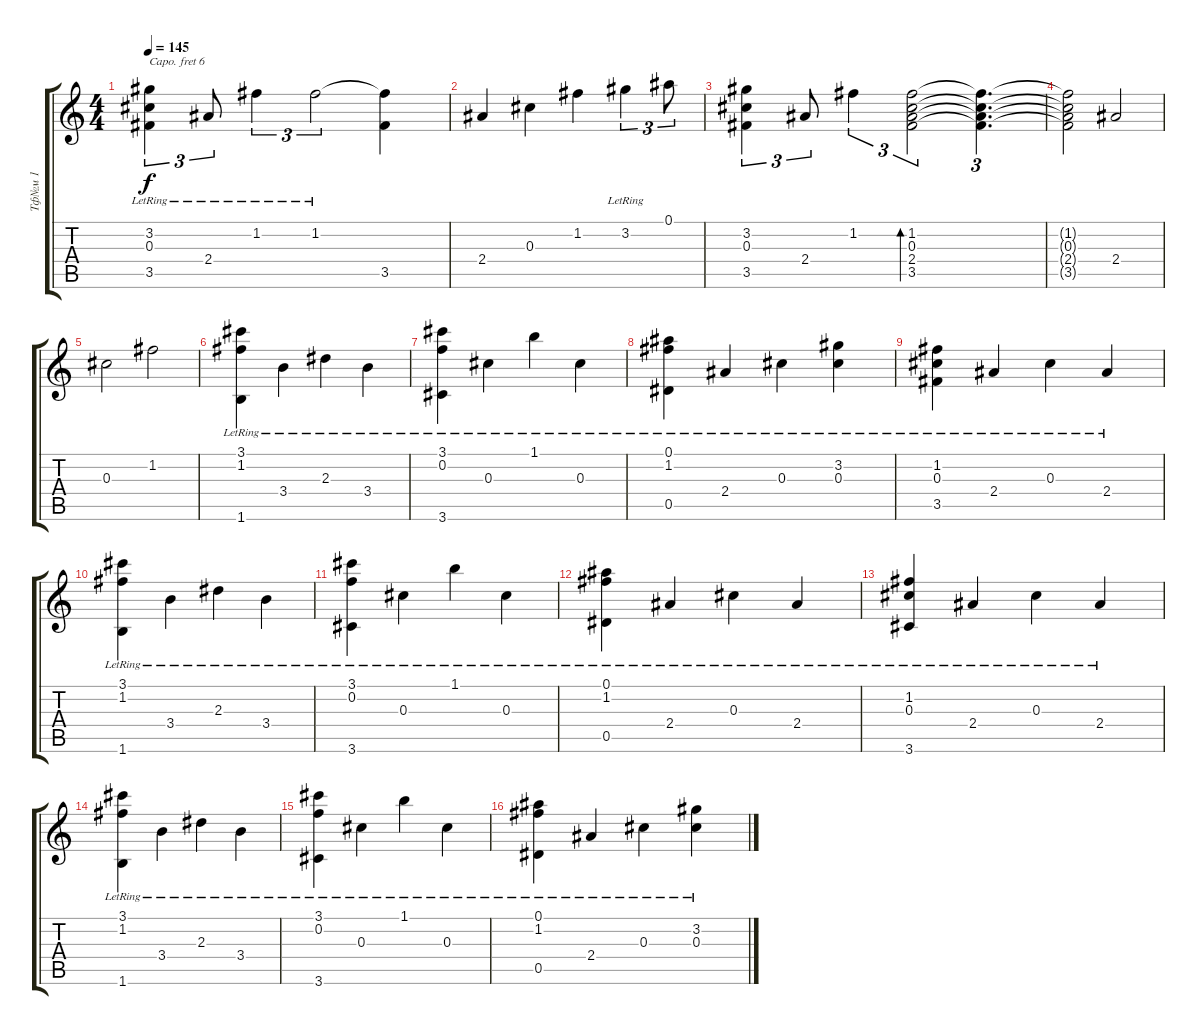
\track ("Тф№м 1" "Тф№м 1") {instrument acousticguitarnylon}
\staff {score tabs}
\capo 6
\tuning (E4 B3 G3 D3 A2 E2) {hide}
\ts (4 4)
\tempo 145
\clef g2
\ks c
(3.2{lr} 0.3{lr} 3.5{lr}).4{tu (3 2) dy f} 2.4{lr}.8{tu (3 2)} 1.2{lr}.4{tu (3 2)} 1.2{lr}.2{tu (3 2)} (1.2{t} 3.5).4 |
2.4.4 0.3.4 1.2.4 3.2{lr}.4{tu (3 2)} 0.1.8{tu (3 2)} |
(3.2 0.3 3.5).4{tu (3 2)} 2.4.8{tu (3 2)} 1.2.4{tu (3 2)} (1.2 0.3 2.4 3.5).2{tu (3 2) bd 60} (1.2{t} 0.3{t} 2.4{t} 3.5{t}).4{d tu (3 2)} |
(1.2{t} 0.3{t} 2.4{t} 3.5{t}).2 2.4.2 |
0.3.2 1.2.2 |
(3.1{lr} 1.2{lr} 1.6{lr}).4 3.4{lr}.4 2.3{lr}.4 3.4{lr}.4 |
(3.1{lr} 0.2{lr} 3.6{lr}).4 0.3{lr}.4 1.1{lr}.4 0.3{lr}.4 |
(0.1{lr} 1.2{lr} 0.5{lr}).4 2.4{lr}.4 0.3{lr}.4 (3.2{lr} 0.3{lr}).4 |
(1.2{lr} 0.3{lr} 3.5{lr}).4 2.4{lr}.4 0.3{lr}.4 2.4{lr}.4 |
(3.1{lr} 1.2{lr} 1.6{lr}).4 3.4{lr}.4 2.3{lr}.4 3.4{lr}.4 |
(3.1{lr} 0.2{lr} 3.6{lr}).4 0.3{lr}.4 1.1{lr}.4 0.3{lr}.4 |
(0.1{lr} 1.2{lr} 0.5{lr}).4 2.4{lr}.4 0.3{lr}.4 2.4{lr}.4 |
(1.2{lr} 0.3{lr} 3.6{lr}).4 2.4{lr}.4 0.3{lr}.4 2.4{lr}.4 |
(3.1{lr} 1.2{lr} 1.6{lr}).4 3.4{lr}.4 2.3{lr}.4 3.4{lr}.4 |
(3.1{lr} 0.2{lr} 3.6{lr}).4 0.3{lr}.4 1.1{lr}.4 0.3{lr}.4 |
(0.1{lr} 1.2{lr} 0.5{lr}).4 2.4{lr}.4 0.3{lr}.4 (3.2{lr} 0.3{lr}).4
